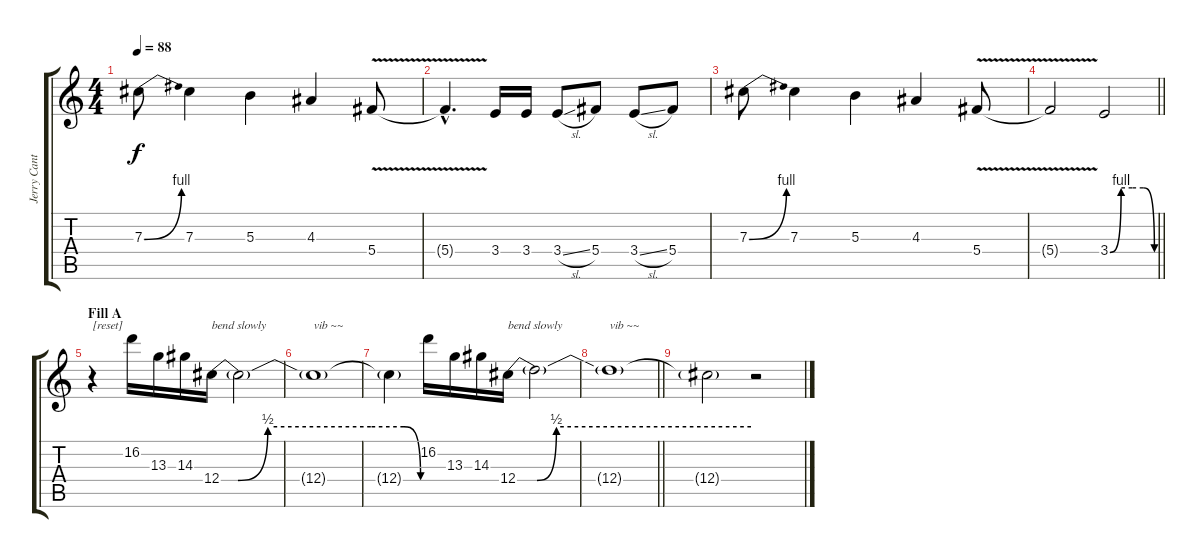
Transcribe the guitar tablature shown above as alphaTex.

\track ("Jerry Cantrell II" "Jerry Cant") {instrument distortionguitar}
\staff {score tabs}
\tuning (Eb4 Bb3 Gb3 Db3 Ab2 Db2) {hide}
\ts (4 4)
\tempo 88
\clef g2
\ks c
7.3{be (bend 0 0 60 4)}.8{dy f} 7.3.4 5.3.4 4.3.4 5.4{v}.8 |
5.4{hac t}.4{d} 3.4.16 3.4.16 3.4{sl}.8 5.4.8 3.4{sl}.8 5.4.8 |
7.3{be (bend 0 0 60 4)}.8 7.3.4 5.3.4 4.3.4 5.4{v}.8 |
\barLineRight lightlight
5.4{t}.2 3.4{be (custom 0 0 15 4 30 4 45 4 60 0)}.2 |
\section ("" "Fill A")
r.4{txt "[reset]" volume 14} 16.2.16 13.3.16 14.3.16 12.4{be (custom 0 0 5 0 14 2 45 2 55 2 60 0)}.16{txt "bend slowly"} 12.4{t}.2 |
12.4{t}.1{txt "vib ~~"} |
12.4{t}.4 16.2.16 13.3.16 14.3.16 12.4{be (custom 0 0 5 0 10 2 60 2)}.16{txt "bend slowly"} 12.4{t}.2 |
\barLineRight lightlight
12.4{t}.1{txt "vib ~~"} |
12.4{t}.2{volume 0} r.2
